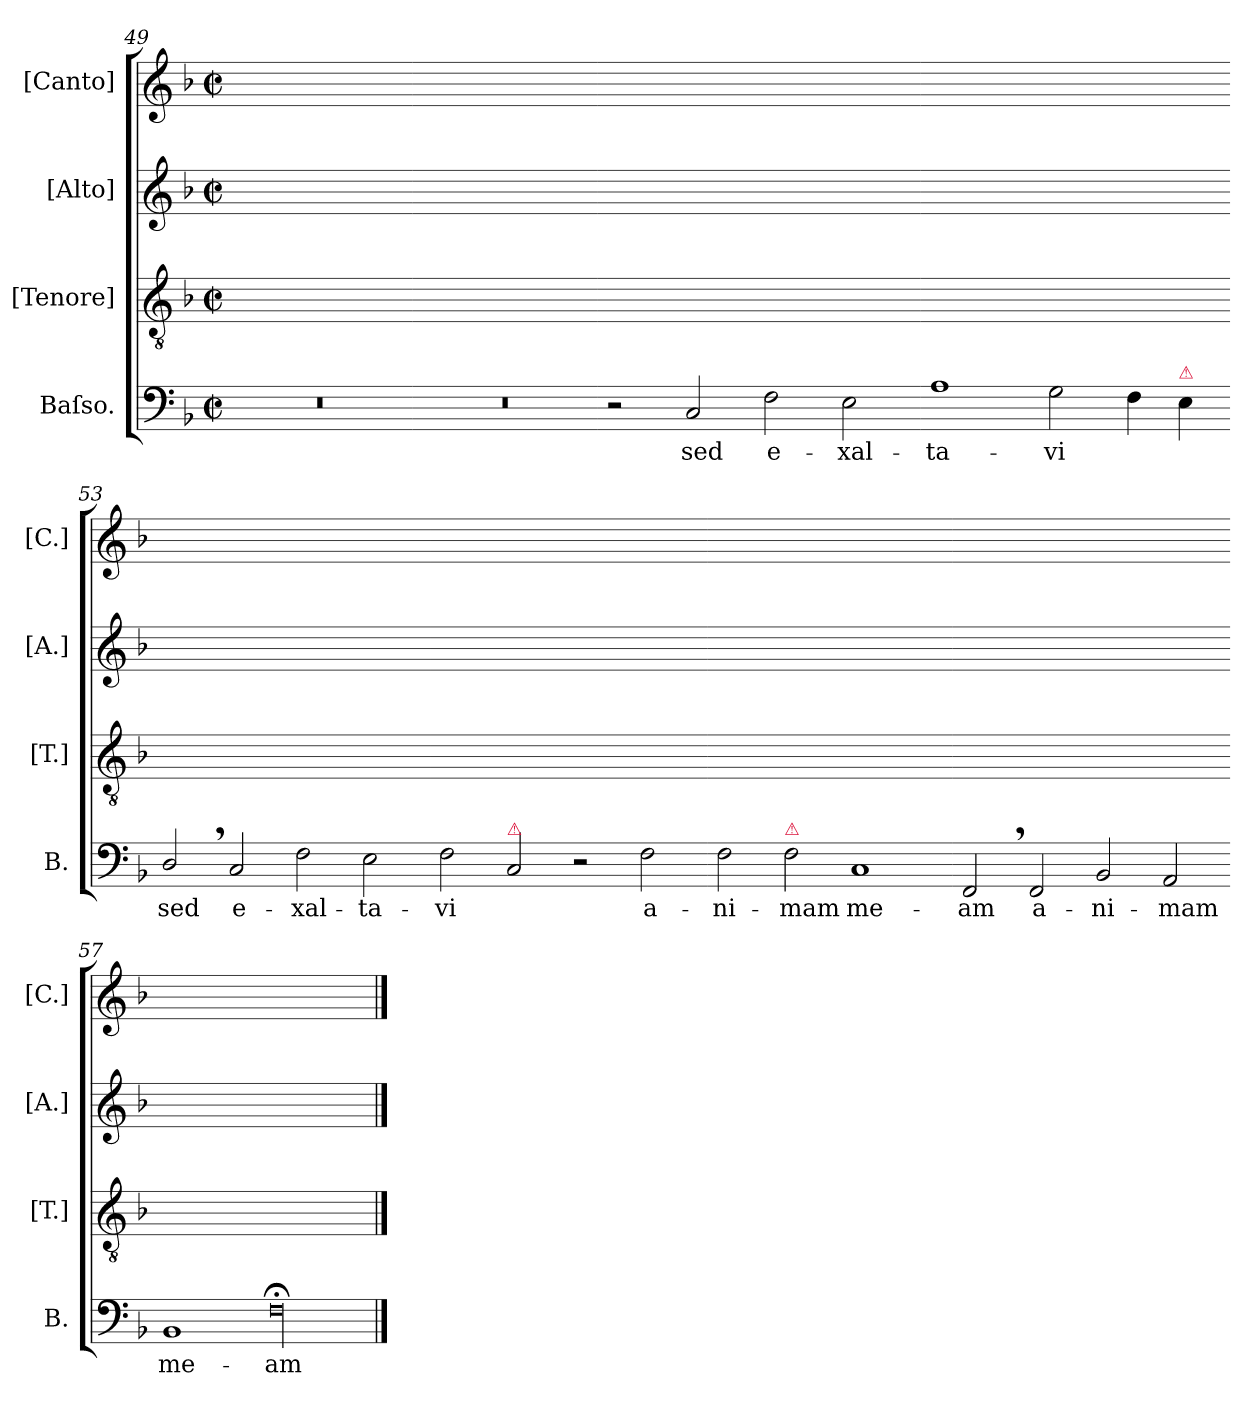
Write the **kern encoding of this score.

**kern	**text	**kern	**kern	**kern
*part4	*part4	*part3	*part2	*part1
*staff4	*staff4	*staff3	*staff2	*staff1
*I"Baſso.	*	*I"[Tenore]	*I"[Alto]	*I"[Canto]
*I'B.	*	*I'[T.]	*I'[A.]	*I'[C.]
*clefF4	*	*clefGv2	*clefG2	*clefG2
*k[b-]	*	*k[b-]	*k[b-]	*k[b-]
*F:	*	*F:	*F:	*F:
*M2/1	*	*M2/1	*M2/1	*M2/1
*met(c|)	*	*met(c|)	*met(c|)	*met(c|)
=49	=49	=49	=49	=49
0r	.	0ryy	0ryy	0ryy
=50-	=50-	=50-	=50-	=50-
0r	.	0ryy	0ryy	0ryy
=51-	=51-	=51-	=51-	=51-
2r	.	1ryy	1ryy	1ryy
2C/	sed	.	.	.
2F\	e-	1ryy	1ryy	1ryy
2E\	-xal-	.	.	.
=52-	=52-	=52-	=52-	=52-
1A	-ta-	1ryy	1ryy	1ryy
2G\	-vi	1ryy	1ryy	1ryy
4F\	.	.	.	.
!LO:TX:a:color=crimson:t=⚠	!	!	!	!
4E\	.	.	.	.
=53-	=53-	=53-	=53-	=53-
2D,</	sed	1ryy	1ryy	1ryy
2C/	e-	.	.	.
2F\	-xal-	1ryy	1ryy	1ryy
2E\	-ta-	.	.	.
=54-	=54-	=54-	=54-	=54-
2F\	-vi	1ryy	1ryy	1ryy
!LO:TX:a:color=crimson:t=⚠	!	!	!	!
2C/	.	.	.	.
2r	.	1ryy	1ryy	1ryy
2F\	a-	.	.	.
=55-	=55-	=55-	=55-	=55-
2F\	-ni-	1ryy	1ryy	1ryy
!LO:TX:a:color=crimson:t=⚠	!	!	!	!
2F\	-mam	.	.	.
1C	me-	1ryy	1ryy	1ryy
=56-	=56-	=56-	=56-	=56-
2FF,</	-am	1ryy	1ryy	1ryy
!	!LO:LY:i	!	!	!
2FF/	a-	.	.	.
!	!LO:LY:i	!	!	!
2BB-/	-ni-	1ryy	1ryy	1ryy
!	!LO:LY:i	!	!	!
2AA/	-mam	.	.	.
=57-	=57-	=57-	=57-	=57-
!	!LO:LY:i	!	!	!
1BB-	me-	1ryy	1ryy	1ryy
!LO:N:vis=00	!LO:LY:i	!	!	!
1F;<	-am	1ryy	1ryy	1ryy
==	==	==	==	==
*-	*-	*-	*-	*-
